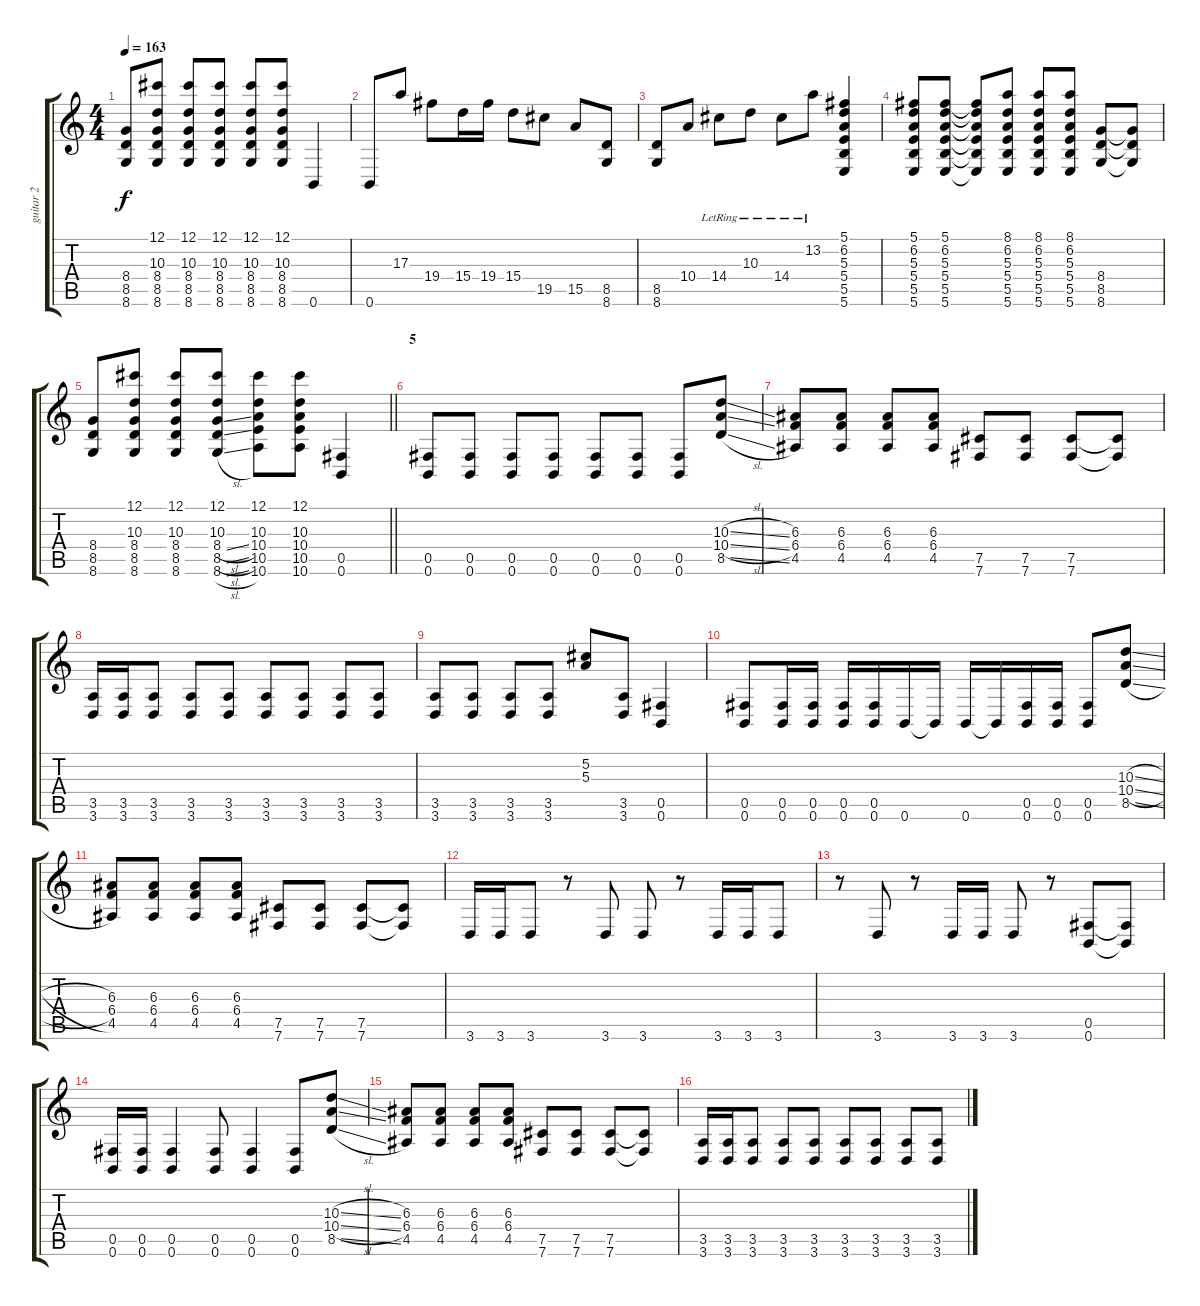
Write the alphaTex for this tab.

\track ("guitar 2" "guitar 2") {instrument distortionguitar}
\staff {score tabs}
\tuning (Db4 Ab3 E3 B2 Gb2 B1) {hide}
\ts (4 4)
\tempo 163
\clef g2
\ks c
(8.4 8.5 8.6).8{dy f} (12.1 10.3 8.4 8.5 8.6).8 (12.1 10.3 8.4 8.5 8.6).8 (12.1 10.3 8.4 8.5 8.6).8 (12.1 10.3 8.4 8.5 8.6).8 (12.1 10.3 8.4 8.5 8.6).8 0.6.4 |
0.6.8 17.3.8 19.4.8 15.4.16 19.4.16 15.4.8 19.5.8 15.5.8 (8.5 8.6).8 |
(8.5 8.6).8 10.4.8 14.4{lr}.8 10.3{lr}.8 14.4{lr}.8 13.2{lr}.8 (5.1 6.2 5.3 5.4 5.5 5.6).4 |
(5.1 6.2 5.3 5.4 5.5 5.6).8 (5.1 6.2 5.3 5.4 5.5 5.6).8 (5.1{t} 6.2{t} 5.3{t} 5.4{t} 5.5{t} 5.6{t}).8 (8.1 6.2 5.3 5.4 5.5 5.6).8 (8.1 6.2 5.3 5.4 5.5 5.6).8 (8.1 6.2 5.3 5.4 5.5 5.6).8 (8.4 8.5 8.6).8 (8.4{t} 8.5{t} 8.6{t}).8 |
\barLineRight lightlight
(8.4 8.5 8.6).8 (12.1 10.3 8.4 8.5 8.6).8 (12.1 10.3 8.4 8.5 8.6).8 (12.1 10.3 8.4{sl} 8.5{sl} 8.6{sl}).8 (12.1 10.3 10.4 10.5 10.6).8 (12.1 10.3 10.4 10.5 10.6).8 (0.5 0.6).4 |
\section ("" "5")
(0.5 0.6).8 (0.5 0.6).8 (0.5 0.6).8 (0.5 0.6).8 (0.5 0.6).8 (0.5 0.6).8 (0.5 0.6).8 (10.3{sl} 10.4{sl} 8.5{sl}).8 |
(6.3 6.4 4.5).8 (6.3 6.4 4.5).8 (6.3 6.4 4.5).8 (6.3 6.4 4.5).8 (7.5 7.6).8 (7.5 7.6).8 (7.5 7.6).8 (7.5{t} 7.6{t}).8 |
(3.5 3.6).16 (3.5 3.6).16 (3.5 3.6).8 (3.5 3.6).8 (3.5 3.6).8 (3.5 3.6).8 (3.5 3.6).8 (3.5 3.6).8 (3.5 3.6).8 |
(3.5 3.6).8 (3.5 3.6).8 (3.5 3.6).8 (3.5 3.6).8 (5.2 5.3).8 (3.5 3.6).8 (0.5 0.6).4 |
(0.5 0.6).8 (0.5 0.6).16 (0.5 0.6).16 (0.5 0.6).16 (0.5 0.6).16 0.6.16 0.6{t}.16 0.6.16 0.6{t}.16 (0.5 0.6).16 (0.5 0.6).16 (0.5 0.6).8 (10.3{sl} 10.4{sl} 8.5{sl}).8 |
(6.3 6.4 4.5).8 (6.3 6.4 4.5).8 (6.3 6.4 4.5).8 (6.3 6.4 4.5).8 (7.5 7.6).8 (7.5 7.6).8 (7.5 7.6).8 (7.5{t} 7.6{t}).8 |
3.6.16 3.6.16 3.6.8 r.8 3.6.8 3.6.8 r.8 3.6.16 3.6.16 3.6.8 |
r.8 3.6.8 r.8 3.6.16 3.6.16 3.6.8 r.8 (0.5 0.6).8 (0.5{t} 0.6{t}).8 |
(0.5 0.6).16 (0.5 0.6).16 (0.5 0.6).4 (0.5 0.6).8 (0.5 0.6).4 (0.5 0.6).8 (10.3{sl} 10.4{sl} 8.5{sl}).8 |
(6.3 6.4 4.5).8 (6.3 6.4 4.5).8 (6.3 6.4 4.5).8 (6.3 6.4 4.5).8 (7.5 7.6).8 (7.5 7.6).8 (7.5 7.6).8 (7.5{t} 7.6{t}).8 |
(3.5 3.6).16 (3.5 3.6).16 (3.5 3.6).8 (3.5 3.6).8 (3.5 3.6).8 (3.5 3.6).8 (3.5 3.6).8 (3.5 3.6).8 (3.5 3.6).8
